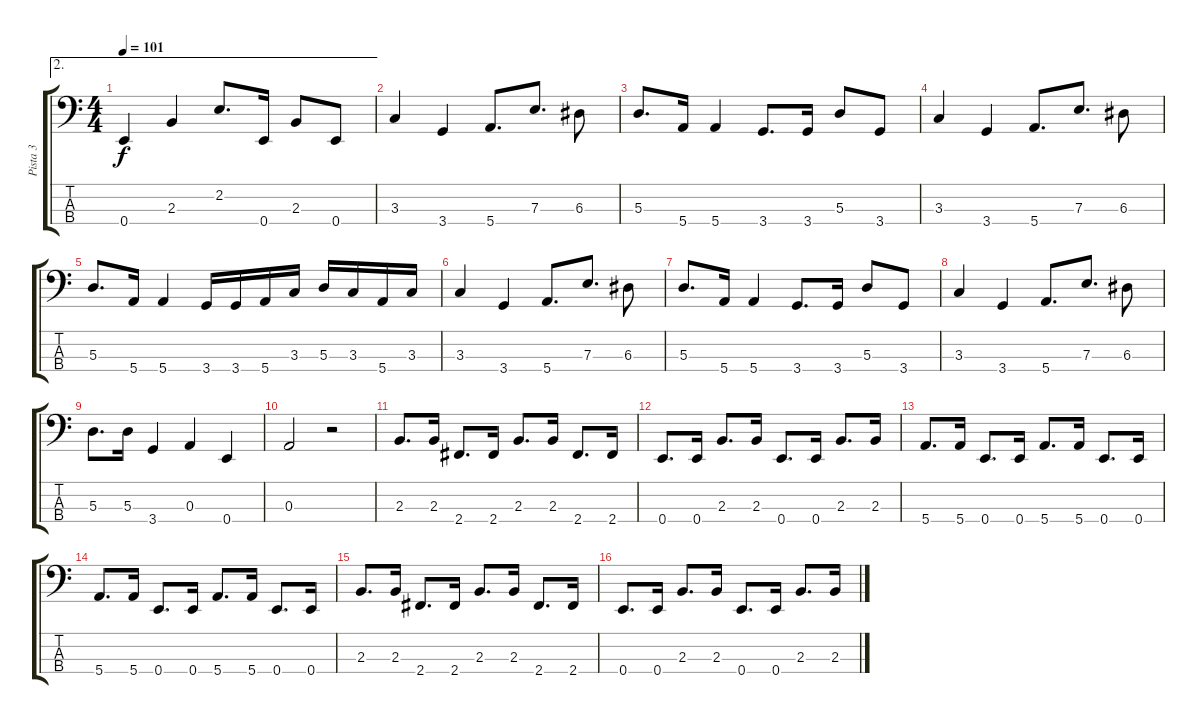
\track ("Pista 3" "Pista 3") {solo instrument electricbassfinger}
\staff {score tabs}
\tuning (G2 D2 A1 E1) {hide}
\ae 2
\ts (4 4)
\tempo 101
\clef f4
\ks c
0.4.4{dy f} 2.3.4 2.2.8{d} 0.4.16 2.3.8 0.4.8 |
3.3.4 3.4.4 5.4.8{d} 7.3.8{d} 6.3.8 |
5.3.8{d} 5.4.16 5.4.4 3.4.8{d} 3.4.16 5.3.8 3.4.8 |
3.3.4 3.4.4 5.4.8{d} 7.3.8{d} 6.3.8 |
5.3.8{d} 5.4.16 5.4.4 3.4.16 3.4.16 5.4.16 3.3.16 5.3.16 3.3.16 5.4.16 3.3.16 |
3.3.4 3.4.4 5.4.8{d} 7.3.8{d} 6.3.8 |
5.3.8{d} 5.4.16 5.4.4 3.4.8{d} 3.4.16 5.3.8 3.4.8 |
3.3.4 3.4.4 5.4.8{d} 7.3.8{d} 6.3.8 |
5.3.8{d} 5.3.16 3.4.4 0.3.4 0.4.4 |
0.3.2 r.2 |
2.3.8{d} 2.3.16 2.4.8{d} 2.4.16 2.3.8{d} 2.3.16 2.4.8{d} 2.4.16 |
0.4.8{d} 0.4.16 2.3.8{d} 2.3.16 0.4.8{d} 0.4.16 2.3.8{d} 2.3.16 |
5.4.8{d} 5.4.16 0.4.8{d} 0.4.16 5.4.8{d} 5.4.16 0.4.8{d} 0.4.16 |
5.4.8{d} 5.4.16 0.4.8{d} 0.4.16 5.4.8{d} 5.4.16 0.4.8{d} 0.4.16 |
2.3.8{d} 2.3.16 2.4.8{d} 2.4.16 2.3.8{d} 2.3.16 2.4.8{d} 2.4.16 |
0.4.8{d} 0.4.16 2.3.8{d} 2.3.16 0.4.8{d} 0.4.16 2.3.8{d} 2.3.16
